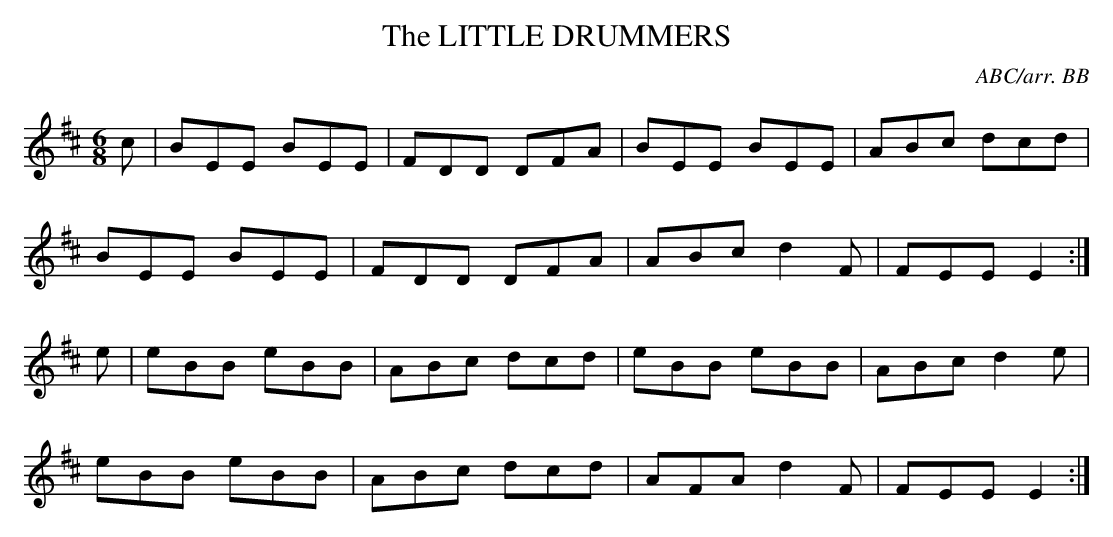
X:1
T:LITTLE DRUMMERS, The
C:ABC/arr. BB
L:1/8
M:6/8
K:Edor
c|BEE BEE|FDD DFA|BEE BEE|ABc dcd|
BEE BEE|FDD DFA|ABc d2F|FEE E2:|
e|eBB eBB|ABc dcd|eBB eBB|ABc d2e|
eBB eBB|ABc dcd|AFA d2F|FEE E2:|
